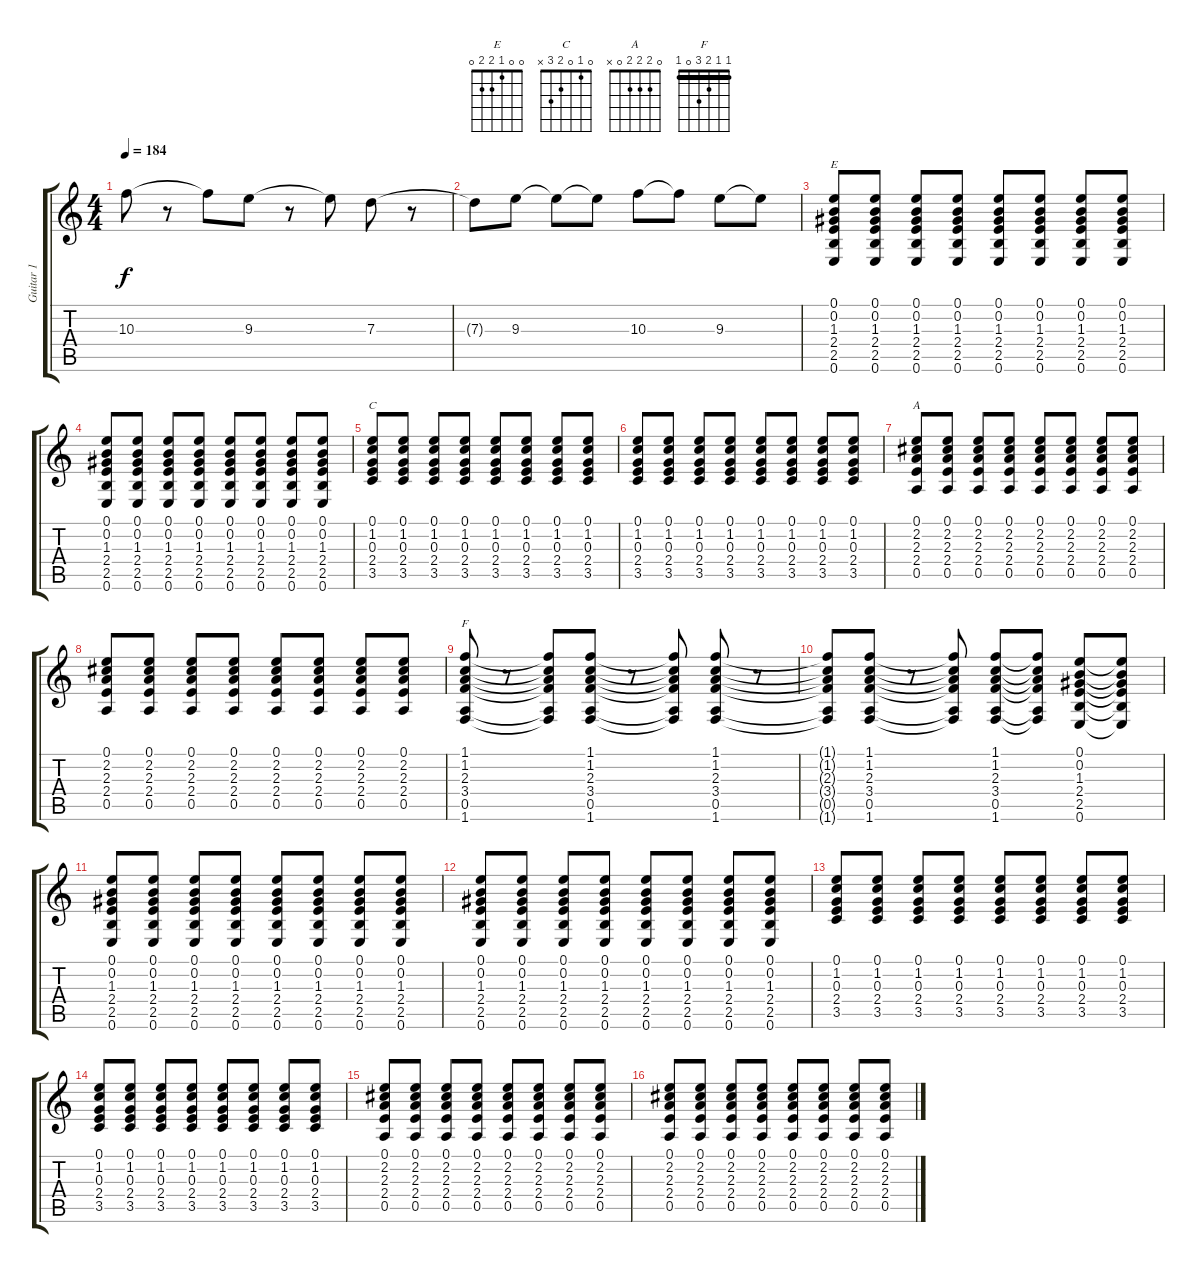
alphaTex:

\track ("Guitar 1" "Guitar 1") {instrument distortionguitar}
\staff {score tabs}
\tuning (E4 B3 G3 D3 A2 E2) {hide}
\chord ("E" 0 0 1 2 2 0)
\chord ("C" 0 1 0 2 3 x)
\chord ("A" 0 2 2 2 0 x)
\chord ("F" 1 1 2 3 0 1) {barre 1}
\ts (4 4)
\tempo 184
\clef g2
\ks c
10.3.8{dy f} r.8 10.3{t}.8 9.3.8 r.8 9.3{t}.8 7.3.8 r.8 |
7.3{t}.8 9.3.8 9.3{t}.8 9.3{t}.8 10.3.8 10.3{t}.8 9.3.8 9.3{t}.8 |
(0.1 0.2 1.3 2.4 2.5 0.6).8{ch "E"} (0.1 0.2 1.3 2.4 2.5 0.6).8 (0.1 0.2 1.3 2.4 2.5 0.6).8 (0.1 0.2 1.3 2.4 2.5 0.6).8 (0.1 0.2 1.3 2.4 2.5 0.6).8 (0.1 0.2 1.3 2.4 2.5 0.6).8 (0.1 0.2 1.3 2.4 2.5 0.6).8 (0.1 0.2 1.3 2.4 2.5 0.6).8 |
(0.1 0.2 1.3 2.4 2.5 0.6).8 (0.1 0.2 1.3 2.4 2.5 0.6).8 (0.1 0.2 1.3 2.4 2.5 0.6).8 (0.1 0.2 1.3 2.4 2.5 0.6).8 (0.1 0.2 1.3 2.4 2.5 0.6).8 (0.1 0.2 1.3 2.4 2.5 0.6).8 (0.1 0.2 1.3 2.4 2.5 0.6).8 (0.1 0.2 1.3 2.4 2.5 0.6).8 |
(0.1 1.2 0.3 2.4 3.5).8{ch "C"} (0.1 1.2 0.3 2.4 3.5).8 (0.1 1.2 0.3 2.4 3.5).8 (0.1 1.2 0.3 2.4 3.5).8 (0.1 1.2 0.3 2.4 3.5).8 (0.1 1.2 0.3 2.4 3.5).8 (0.1 1.2 0.3 2.4 3.5).8 (0.1 1.2 0.3 2.4 3.5).8 |
(0.1 1.2 0.3 2.4 3.5).8 (0.1 1.2 0.3 2.4 3.5).8 (0.1 1.2 0.3 2.4 3.5).8 (0.1 1.2 0.3 2.4 3.5).8 (0.1 1.2 0.3 2.4 3.5).8 (0.1 1.2 0.3 2.4 3.5).8 (0.1 1.2 0.3 2.4 3.5).8 (0.1 1.2 0.3 2.4 3.5).8 |
(0.1 2.2 2.3 2.4 0.5).8{ch "A"} (0.1 2.2 2.3 2.4 0.5).8 (0.1 2.2 2.3 2.4 0.5).8 (0.1 2.2 2.3 2.4 0.5).8 (0.1 2.2 2.3 2.4 0.5).8 (0.1 2.2 2.3 2.4 0.5).8 (0.1 2.2 2.3 2.4 0.5).8 (0.1 2.2 2.3 2.4 0.5).8 |
(0.1 2.2 2.3 2.4 0.5).8 (0.1 2.2 2.3 2.4 0.5).8 (0.1 2.2 2.3 2.4 0.5).8 (0.1 2.2 2.3 2.4 0.5).8 (0.1 2.2 2.3 2.4 0.5).8 (0.1 2.2 2.3 2.4 0.5).8 (0.1 2.2 2.3 2.4 0.5).8 (0.1 2.2 2.3 2.4 0.5).8 |
(1.1 1.2 2.3 3.4 0.5 1.6).8{ch "F"} r.8 (1.1{t} 1.2{t} 2.3{t} 3.4{t} 0.5{t} 1.6{t}).8 (1.1 1.2 2.3 3.4 0.5 1.6).8 r.8 (1.1{t} 1.2{t} 2.3{t} 3.4{t} 0.5{t} 1.6{t}).8 (1.1 1.2 2.3 3.4 0.5 1.6).8 r.8 |
(1.1{t} 1.2{t} 2.3{t} 3.4{t} 0.5{t} 1.6{t}).8 (1.1 1.2 2.3 3.4 0.5 1.6).8 r.8 (1.1{t} 1.2{t} 2.3{t} 3.4{t} 0.5{t} 1.6{t}).8 (1.1 1.2 2.3 3.4 0.5 1.6).8 (1.1{t} 1.2{t} 2.3{t} 3.4{t} 0.5{t} 1.6{t}).8 (0.1 0.2 1.3 2.4 2.5 0.6).8 (0.1{t} 0.2{t} 1.3{t} 2.4{t} 2.5{t} 0.6{t}).8 |
(0.1 0.2 1.3 2.4 2.5 0.6).8 (0.1 0.2 1.3 2.4 2.5 0.6).8 (0.1 0.2 1.3 2.4 2.5 0.6).8 (0.1 0.2 1.3 2.4 2.5 0.6).8 (0.1 0.2 1.3 2.4 2.5 0.6).8 (0.1 0.2 1.3 2.4 2.5 0.6).8 (0.1 0.2 1.3 2.4 2.5 0.6).8 (0.1 0.2 1.3 2.4 2.5 0.6).8 |
(0.1 0.2 1.3 2.4 2.5 0.6).8 (0.1 0.2 1.3 2.4 2.5 0.6).8 (0.1 0.2 1.3 2.4 2.5 0.6).8 (0.1 0.2 1.3 2.4 2.5 0.6).8 (0.1 0.2 1.3 2.4 2.5 0.6).8 (0.1 0.2 1.3 2.4 2.5 0.6).8 (0.1 0.2 1.3 2.4 2.5 0.6).8 (0.1 0.2 1.3 2.4 2.5 0.6).8 |
(0.1 1.2 0.3 2.4 3.5).8 (0.1 1.2 0.3 2.4 3.5).8 (0.1 1.2 0.3 2.4 3.5).8 (0.1 1.2 0.3 2.4 3.5).8 (0.1 1.2 0.3 2.4 3.5).8 (0.1 1.2 0.3 2.4 3.5).8 (0.1 1.2 0.3 2.4 3.5).8 (0.1 1.2 0.3 2.4 3.5).8 |
(0.1 1.2 0.3 2.4 3.5).8 (0.1 1.2 0.3 2.4 3.5).8 (0.1 1.2 0.3 2.4 3.5).8 (0.1 1.2 0.3 2.4 3.5).8 (0.1 1.2 0.3 2.4 3.5).8 (0.1 1.2 0.3 2.4 3.5).8 (0.1 1.2 0.3 2.4 3.5).8 (0.1 1.2 0.3 2.4 3.5).8 |
(0.1 2.2 2.3 2.4 0.5).8 (0.1 2.2 2.3 2.4 0.5).8 (0.1 2.2 2.3 2.4 0.5).8 (0.1 2.2 2.3 2.4 0.5).8 (0.1 2.2 2.3 2.4 0.5).8 (0.1 2.2 2.3 2.4 0.5).8 (0.1 2.2 2.3 2.4 0.5).8 (0.1 2.2 2.3 2.4 0.5).8 |
(0.1 2.2 2.3 2.4 0.5).8 (0.1 2.2 2.3 2.4 0.5).8 (0.1 2.2 2.3 2.4 0.5).8 (0.1 2.2 2.3 2.4 0.5).8 (0.1 2.2 2.3 2.4 0.5).8 (0.1 2.2 2.3 2.4 0.5).8 (0.1 2.2 2.3 2.4 0.5).8 (0.1 2.2 2.3 2.4 0.5).8
